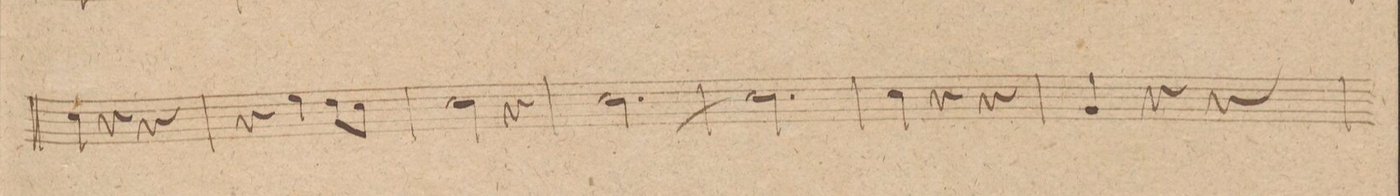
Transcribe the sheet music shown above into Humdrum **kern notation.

**kern	**dynam
*I"Corno 1mo in D	*
*clefG2	*
*k[f#c#]	*
*M3/4	*
4d\	.
4r	.
4r	.
=59	=59
4r	.
4f#\	.
8e\L	.
8d\J	.
=60	=60
2d\	.
4r	.
=61	=61
[2.d\	.
=62	=62
2.d\]	.
=63	=63
4d\	.
4r	.
4r	.
=64	=64
4A/	.
4r	.
4r	.
=65	=65
*-	*-
